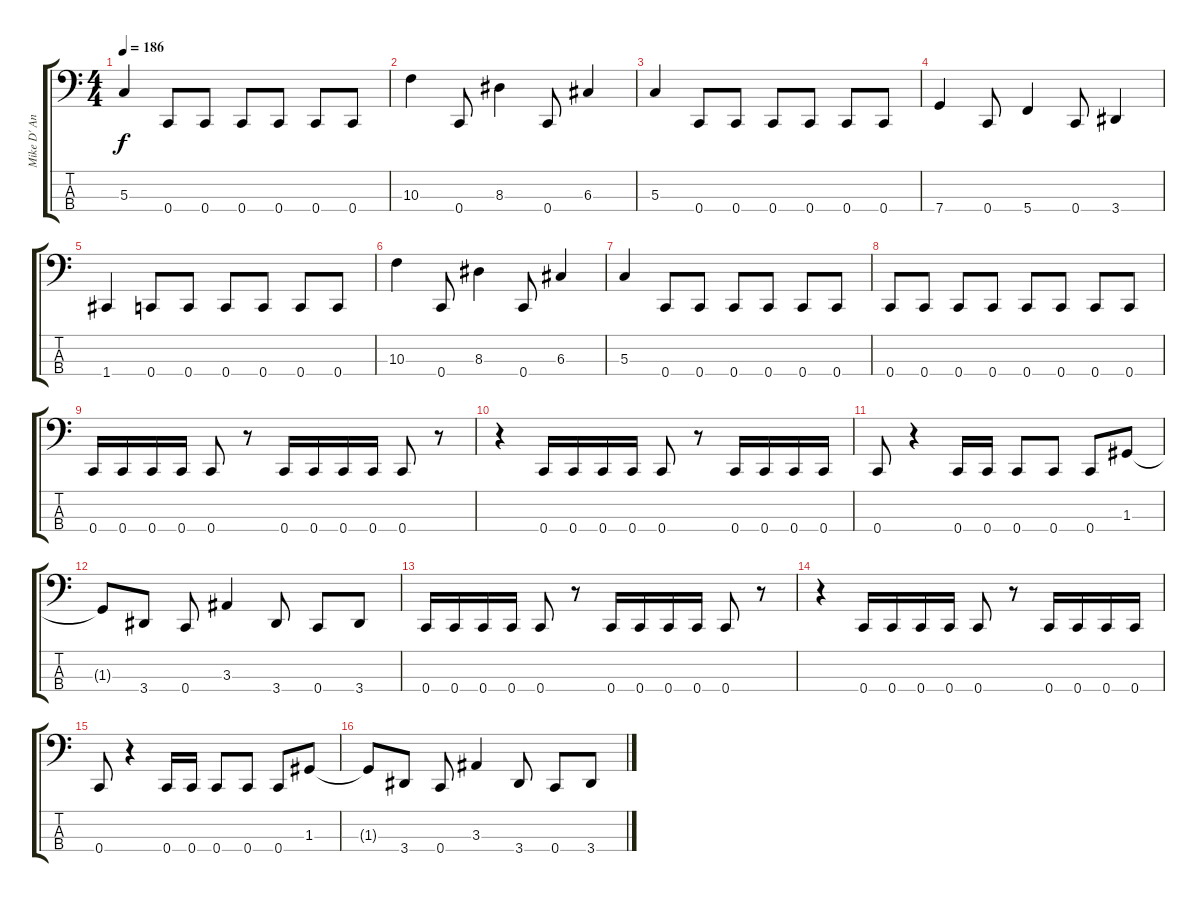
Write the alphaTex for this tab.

\track ("Mike D' Antonio" "Mike D' An") {instrument electricbasspick}
\staff {score tabs}
\tuning (F2 C2 G1 C1) {hide}
\ts (4 4)
\tempo 186
\clef f4
\ks c
5.3.4{dy f} 0.4.8 0.4.8 0.4.8 0.4.8 0.4.8 0.4.8 |
10.3.4 0.4.8 8.3.4 0.4.8 6.3.4 |
5.3.4 0.4.8 0.4.8 0.4.8 0.4.8 0.4.8 0.4.8 |
7.4.4 0.4.8 5.4.4 0.4.8 3.4.4 |
1.4.4 0.4.8 0.4.8 0.4.8 0.4.8 0.4.8 0.4.8 |
10.3.4 0.4.8 8.3.4 0.4.8 6.3.4 |
5.3.4 0.4.8 0.4.8 0.4.8 0.4.8 0.4.8 0.4.8 |
0.4.8 0.4.8 0.4.8 0.4.8 0.4.8 0.4.8 0.4.8 0.4.8 |
0.4.16 0.4.16 0.4.16 0.4.16 0.4.8 r.8 0.4.16 0.4.16 0.4.16 0.4.16 0.4.8 r.8 |
r.4 0.4.16 0.4.16 0.4.16 0.4.16 0.4.8 r.8 0.4.16 0.4.16 0.4.16 0.4.16 |
0.4.8 r.4 0.4.16 0.4.16 0.4.8 0.4.8 0.4.8 1.3.8 |
1.3{t}.8 3.4.8 0.4.8 3.3.4 3.4.8 0.4.8 3.4.8 |
0.4.16 0.4.16 0.4.16 0.4.16 0.4.8 r.8 0.4.16 0.4.16 0.4.16 0.4.16 0.4.8 r.8 |
r.4 0.4.16 0.4.16 0.4.16 0.4.16 0.4.8 r.8 0.4.16 0.4.16 0.4.16 0.4.16 |
0.4.8 r.4 0.4.16 0.4.16 0.4.8 0.4.8 0.4.8 1.3.8 |
1.3{t}.8 3.4.8 0.4.8 3.3.4 3.4.8 0.4.8 3.4.8
